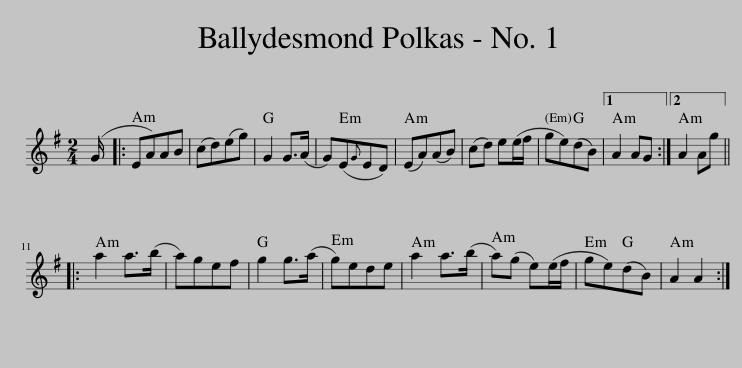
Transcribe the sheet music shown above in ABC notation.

X:1
L:1/8
M:2/4
I:linebreak $
K:G
V:1 treble
V:1
 (G/ |: EA)AB | (cd)(eg) | G2 G>(A | G)(E{G}ED) | %5
 (EA)(AB) | (cd) e(e/f/ | ge)(dB) |1 A2 AG :|2 A2 Ag |:$ %10
 a2 a>(b | a)gef | g2 g>(a | g)ede | a2 a>(b | %15
 a)(g e)(e/f/ | ge)(dB) | A2 A2 :| %18
